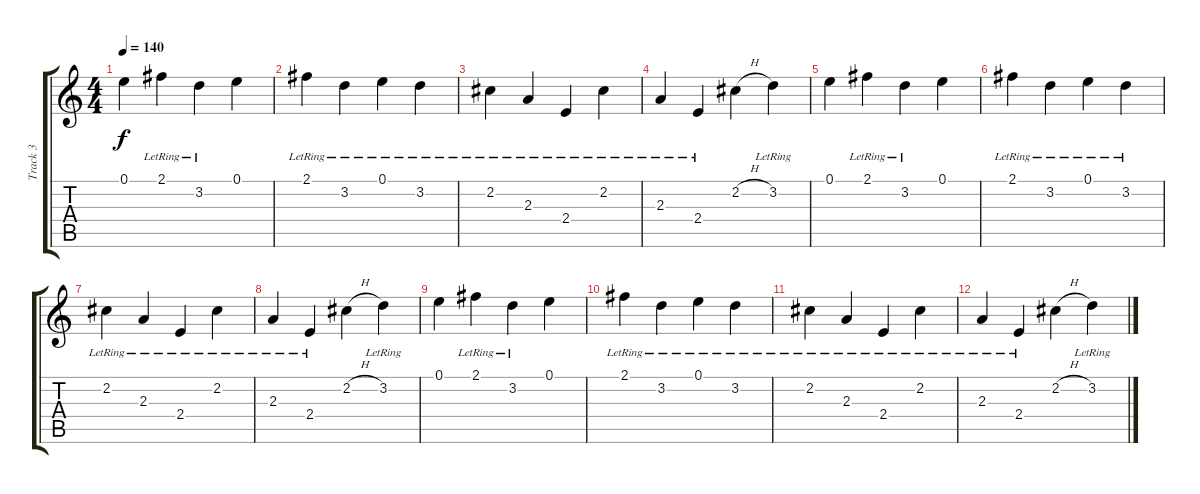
\track ("Track 3" "Track 3") {instrument electricguitarclean}
\staff {score tabs}
\tuning (E4 B3 G3 D3 A2 E2) {hide}
\ts (4 4)
\tempo 140
\clef g2
\ks c
0.1.4{dy f} 2.1{lr}.4 3.2{lr}.4 0.1.4 |
2.1{lr}.4 3.2{lr}.4 0.1{lr}.4 3.2{lr}.4 |
2.2{lr}.4 2.3{lr}.4 2.4{lr}.4 2.2{lr}.4 |
2.3{lr}.4 2.4{lr}.4 2.2{h}.4 3.2{lr}.4 |
0.1.4 2.1{lr}.4 3.2{lr}.4 0.1.4 |
2.1{lr}.4 3.2{lr}.4 0.1{lr}.4 3.2{lr}.4 |
2.2{lr}.4 2.3{lr}.4 2.4{lr}.4 2.2{lr}.4 |
2.3{lr}.4 2.4{lr}.4 2.2{h}.4 3.2{lr}.4 |
0.1.4 2.1{lr}.4 3.2{lr}.4 0.1.4 |
2.1{lr}.4 3.2{lr}.4 0.1{lr}.4 3.2{lr}.4 |
2.2{lr}.4 2.3{lr}.4 2.4{lr}.4 2.2{lr}.4 |
2.3{lr}.4 2.4{lr}.4 2.2{h}.4 3.2{lr}.4
